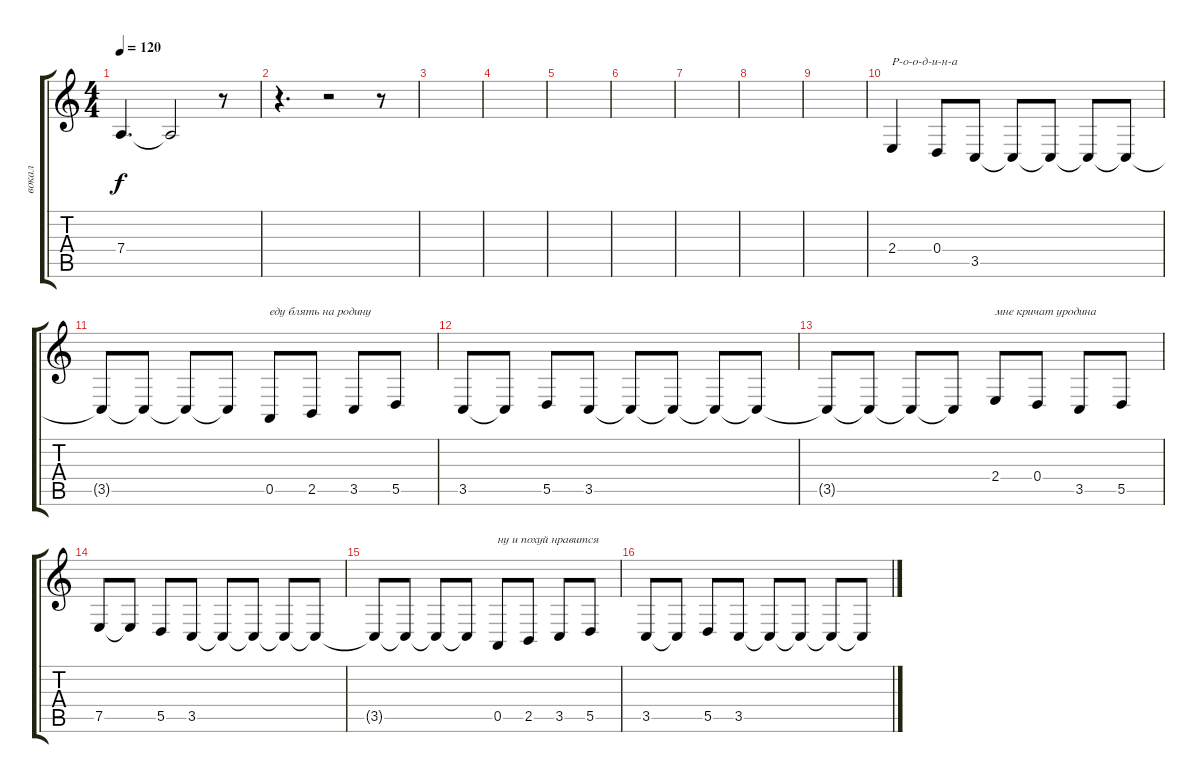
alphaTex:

\track ("вокал" "вокал") {instrument oboe}
\staff {score tabs}
\tuning (E4 B3 G3 D3 A2 E2) {hide}
\ts (4 4)
\tempo 120
\clef g2
\ks c
7.4{t}.4{d dy f} 7.4{t}.2 r.8 |
r.4{d} r.2 r.8 |
|
|
|
|
|
|
|
2.4.4{txt "Р-о-о-д-и-н-а"} 0.4.8 3.5.8 3.5{t}.8 3.5{t}.8 3.5{t}.8 3.5{t}.8 |
3.5{t}.8 3.5{t}.8 3.5{t}.8 3.5{t}.8 0.5.8{txt "еду блять на родину"} 2.5.8 3.5.8 5.5.8 |
3.5.8 3.5{t}.8 5.5.8 3.5.8 3.5{t}.8 3.5{t}.8 3.5{t}.8 3.5{t}.8 |
3.5{t}.8 3.5{t}.8 3.5{t}.8 3.5{t}.8 2.4.8{txt "мне кричат уродина"} 0.4.8 3.5.8 5.5.8 |
7.5.8 7.5{t}.8 5.5.8 3.5.8 3.5{t}.8 3.5{t}.8 3.5{t}.8 3.5{t}.8 |
3.5{t}.8 3.5{t}.8 3.5{t}.8 3.5{t}.8 0.5.8{txt "ну и похуй нравится"} 2.5.8 3.5.8 5.5.8 |
3.5.8 3.5{t}.8 5.5.8 3.5.8 3.5{t}.8 3.5{t}.8 3.5{t}.8 3.5{t}.8
